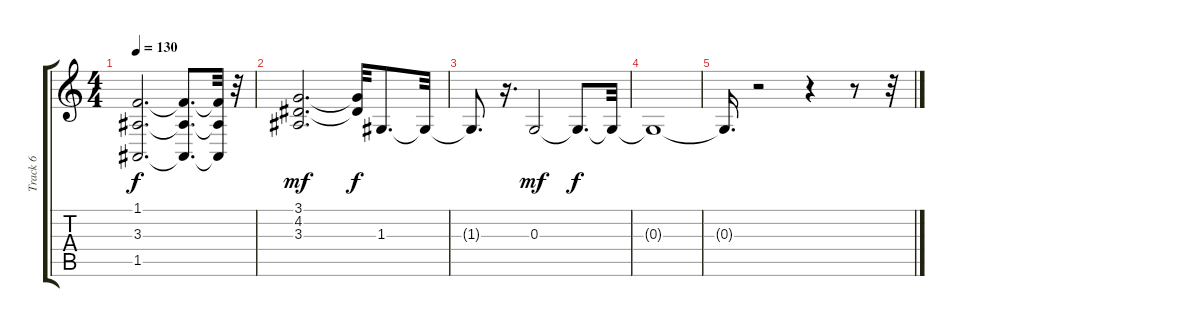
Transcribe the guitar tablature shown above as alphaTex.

\track ("Track 6" "Track 6") {instrument synthstrings1}
\staff {score tabs}
\tuning (E4 B3 G3 D3 A2 E2) {hide}
\ts (4 4)
\tempo 130
\clef g2
\ks c
(1.1{t} 3.3{t} 1.5{t}).2{d dy f} (1.1{t} 3.3{t} 1.5{t}).8{d} (1.1{t} 3.3{t} 1.5{t}).32 r.32 |
(3.1 4.2 3.3).2{d dy mf} (3.1{t} 4.2{t}).32{dy f} 1.3.8{d} 1.3{t}.32 |
1.3{t}.8{d} r.16{d} 0.3.2{dy mf} 0.3{t}.8{d dy f} 0.3{t}.32 |
0.3{t}.1 |
0.3{t}.16{d} r.2 r.4 r.8 r.32
